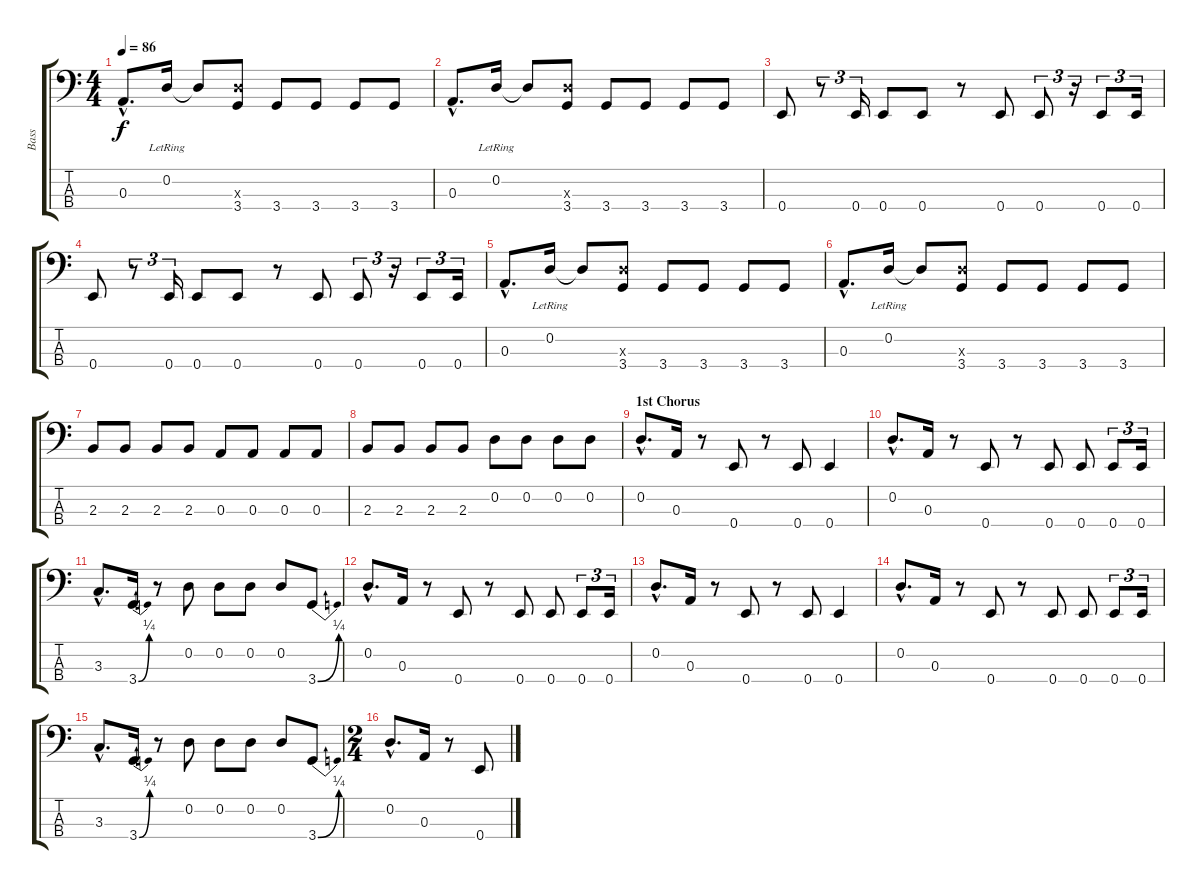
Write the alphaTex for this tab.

\track ("Bass" "Bass") {instrument electricbassfinger}
\staff {score tabs}
\tuning (G2 D2 A1 E1) {hide}
\ts (4 4)
\tempo 86
\clef f4
\ks c
0.3{hac}.8{d dy f} 0.2{lr}.16 0.2{t}.8 (5.3{x} 3.4).8 3.4.8 3.4.8 3.4.8 3.4.8 |
0.3{hac}.8{d} 0.2{lr}.16 0.2{t}.8 (5.3{x} 3.4).8 3.4.8 3.4.8 3.4.8 3.4.8 |
0.4.8 r.8{tu (3 2)} 0.4.16{tu (3 2)} 0.4.8 0.4.8 r.8 0.4.8 0.4.8{tu (3 2)} r.16{tu (3 2)} 0.4.8{tu (3 2)} 0.4.16{tu (3 2)} |
0.4.8 r.8{tu (3 2)} 0.4.16{tu (3 2)} 0.4.8 0.4.8 r.8 0.4.8 0.4.8{tu (3 2)} r.16{tu (3 2)} 0.4.8{tu (3 2)} 0.4.16{tu (3 2)} |
0.3{hac}.8{d} 0.2{lr}.16 0.2{t}.8 (5.3{x} 3.4).8 3.4.8 3.4.8 3.4.8 3.4.8 |
0.3{hac}.8{d} 0.2{lr}.16 0.2{t}.8 (5.3{x} 3.4).8 3.4.8 3.4.8 3.4.8 3.4.8 |
2.3.8 2.3.8 2.3.8 2.3.8 0.3.8 0.3.8 0.3.8 0.3.8 |
2.3.8 2.3.8 2.3.8 2.3.8 0.2.8 0.2.8 0.2.8 0.2.8 |
\section ("" "1st Chorus")
0.2{hac}.8{d} 0.3.16 r.8 0.4.8 r.8 0.4.8 0.4.4 |
0.2{hac}.8{d} 0.3.16 r.8 0.4.8 r.8 0.4.8 0.4.8 0.4.8{tu (3 2)} 0.4.16{tu (3 2)} |
3.3{hac}.8{d} 3.4{be (bend 0 0 60 1)}.16 r.8 0.2.8 0.2.8 0.2.8 0.2.8 3.4{be (bend 0 0 60 1)}.8 |
0.2{hac}.8{d} 0.3.16 r.8 0.4.8 r.8 0.4.8 0.4.8 0.4.8{tu (3 2)} 0.4.16{tu (3 2)} |
0.2{hac}.8{d} 0.3.16 r.8 0.4.8 r.8 0.4.8 0.4.4 |
0.2{hac}.8{d} 0.3.16 r.8 0.4.8 r.8 0.4.8 0.4.8 0.4.8{tu (3 2)} 0.4.16{tu (3 2)} |
3.3{hac}.8{d} 3.4{be (bend 0 0 60 1)}.16 r.8 0.2.8 0.2.8 0.2.8 0.2.8 3.4{be (bend 0 0 60 1)}.8 |
\ts (2 4)
0.2{hac}.8{d} 0.3.16 r.8 0.4.8
